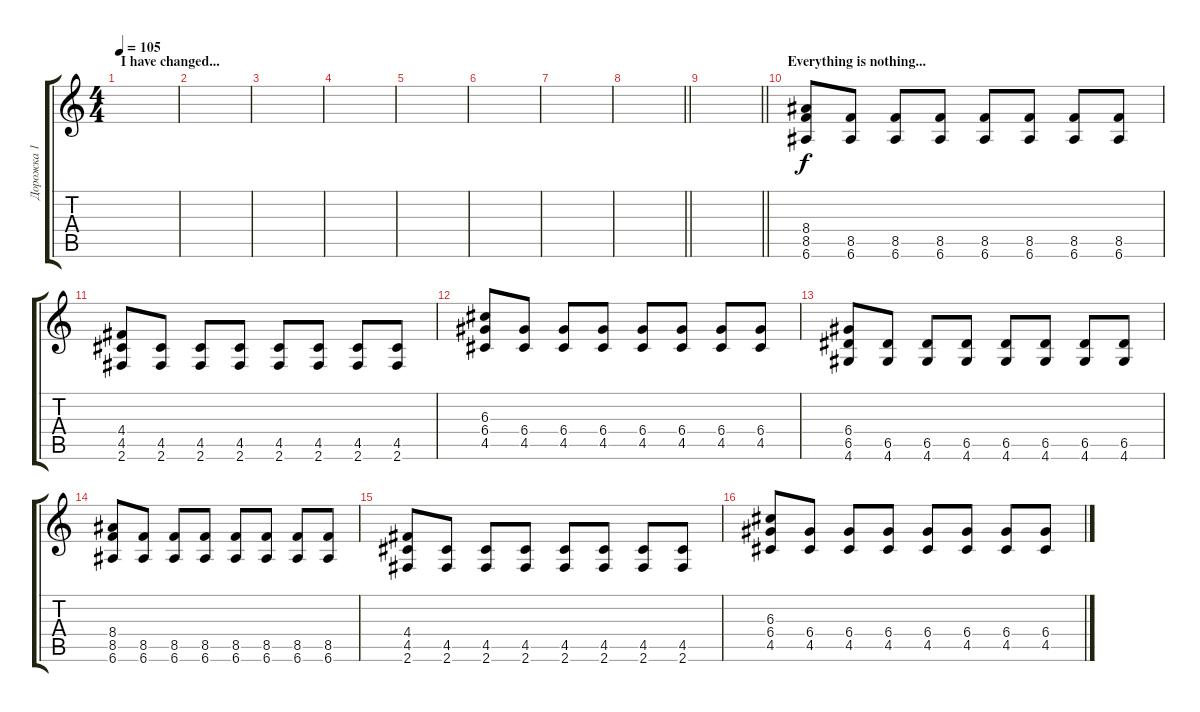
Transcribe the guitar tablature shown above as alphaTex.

\track ("Дорожка 1" "Дорожка 1") {instrument distortionguitar}
\staff {score tabs}
\tuning (E4 B3 G3 D3 A2 E2) {hide}
\ts (4 4)
\section ("" "I have changed...")
\tempo 105
\clef g2
\ks c
|
|
|
|
|
|
|
\barLineRight lightlight
|
\barLineRight lightlight
|
\section ("" "Everything is nothing...")
(8.4 8.5 6.6).8 (8.5 6.6).8 (8.5 6.6).8 (8.5 6.6).8 (8.5 6.6).8 (8.5 6.6).8 (8.5 6.6).8 (8.5 6.6).8 |
(4.4 4.5 2.6).8 (4.5 2.6).8 (4.5 2.6).8 (4.5 2.6).8 (4.5 2.6).8 (4.5 2.6).8 (4.5 2.6).8 (4.5 2.6).8 |
(6.3 6.4 4.5).8 (6.4 4.5).8 (6.4 4.5).8 (6.4 4.5).8 (6.4 4.5).8 (6.4 4.5).8 (6.4 4.5).8 (6.4 4.5).8 |
(6.4 6.5 4.6).8 (6.5 4.6).8 (6.5 4.6).8 (6.5 4.6).8 (6.5 4.6).8 (6.5 4.6).8 (6.5 4.6).8 (6.5 4.6).8 |
(8.4 8.5 6.6).8 (8.5 6.6).8 (8.5 6.6).8 (8.5 6.6).8 (8.5 6.6).8 (8.5 6.6).8 (8.5 6.6).8 (8.5 6.6).8 |
(4.4 4.5 2.6).8 (4.5 2.6).8 (4.5 2.6).8 (4.5 2.6).8 (4.5 2.6).8 (4.5 2.6).8 (4.5 2.6).8 (4.5 2.6).8 |
(6.3 6.4 4.5).8 (6.4 4.5).8 (6.4 4.5).8 (6.4 4.5).8 (6.4 4.5).8 (6.4 4.5).8 (6.4 4.5).8 (6.4 4.5).8
